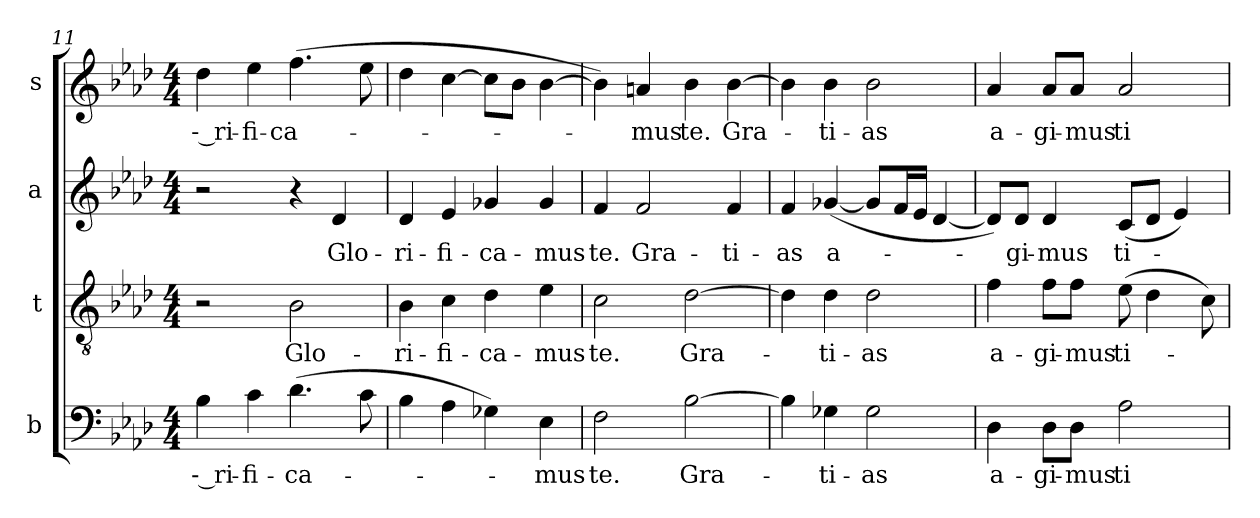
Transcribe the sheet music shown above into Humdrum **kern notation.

**kern	**text	**kern	**text	**kern	**text	**kern	**text
*part4	*part4	*part3	*part3	*part2	*part2	*part1	*part1
*staff4	*staff4	*staff3	*staff3	*staff2	*staff2	*staff1	*staff1
*I"b	*	*I"t	*	*I"a	*	*I"s	*
!!LO:PB:g=z
*clefF4	*	*clefGv2	*	*clefG2	*	*clefG2	*
*	*	*ITrd7c12	*	*	*	*	*
*k[b-e-a-d-]	*	*k[b-e-a-d-]	*	*k[b-e-a-d-]	*	*k[b-e-a-d-]	*
*f:	*	*f:	*	*f:	*	*f:	*
*M4/4	*	*M4/4	*	*M4/4	*	*M4/4	*
=11	=11	=11	=11	=11	=11	=11	=11
!	!LO:LY:b:color=#000000	!	!	!	!	!	!
!	!	!	!	!	!	!	!LO:LY:b:color=#000000
4B-i\	-- ri-	2r	.	2r	.	4dd-i\	-- ri-
!	!LO:LY:b:color=#000000	!	!	!	!	!	!
!	!	!	!	!	!	!	!LO:LY:b:color=#000000
4ci\	-fi-	.	.	.	.	4ee-i\	-fi-
!	!LO:LY:b:color=#000000	!	!	!	!	!	!
!	!	!	!LO:LY:b:color=#000000	!	!	!	!
!	!	!	!	!	!	!	!LO:LY:b:color=#000000
(4.d-i\	-ca-	2BB-i\	Glo-	4r	.	(4.ffi\	-ca-
!	!	!	!	!	!LO:LY:b:color=#000000	!	!
.	.	.	.	4d-i/	Glo-	.	.
8ci\	.	.	.	.	.	8ee-i\	.
=12	=12	=12	=12	=12	=12	=12	=12
!	!	!	!LO:LY:b:color=#000000	!	!	!	!
!	!	!	!	!	!LO:LY:b:color=#000000	!	!
4B-i\	.	4BB-i\	-ri-	4d-i/	-ri-	4dd-i\	.
!	!	!	!LO:LY:b:color=#000000	!	!	!	!
!	!	!	!	!	!LO:LY:b:color=#000000	!	!
4A-i\	.	4Ci\	-fi-	4e-i/	-fi-	[4cci\	.
!	!	!	!LO:LY:b:color=#000000	!	!	!	!
!	!	!	!	!	!LO:LY:b:color=#000000	!	!
4G-Xi\)	.	4D-i\	-ca-	4g-Xi/	-ca-	8cci\L]	.
.	.	.	.	.	.	8b-i\J	.
!	!LO:LY:b:color=#000000	!	!	!	!	!	!
!	!	!	!LO:LY:b:color=#000000	!	!	!	!
!	!	!	!	!	!LO:LY:b:color=#000000	!	!
4E-i\	-mus	4E-i\	-mus	4g-i/	-mus	[4b-i\	.
=13	=13	=13	=13	=13	=13	=13	=13
!	!LO:LY:b:color=#000000	!	!	!	!	!	!
!	!	!	!LO:LY:b:color=#000000	!	!	!	!
!	!	!	!	!	!LO:LY:b:color=#000000	!	!
2Fi\	te.	2Ci\	te.	4fi/	te.	4b-i\])	.
!	!	!	!	!	!LO:LY:b:color=#000000	!	!
!	!	!	!	!	!	!	!LO:LY:b:color=#000000
.	.	.	.	2fi/	Gra-	4ani/	-mus
!	!LO:LY:b:color=#000000	!	!	!	!	!	!
!	!	!	!LO:LY:b:color=#000000	!	!	!	!
!	!	!	!	!	!	!	!LO:LY:b:color=#000000
[2B-i\	Gra-	[2D-i\	Gra-	.	.	4b-i\	te.
!	!	!	!	!	!LO:LY:b:color=#000000	!	!
!	!	!	!	!	!	!	!LO:LY:b:color=#000000
.	.	.	.	4fi/	-ti-	[4b-i\	Gra-
=14	=14	=14	=14	=14	=14	=14	=14
!	!	!	!	!	!LO:LY:b:color=#000000	!	!
4B-i\]	.	4D-i\]	.	4fi/	-as	4b-i\]	.
!	!LO:LY:b:color=#000000	!	!	!	!	!	!
!	!	!	!LO:LY:b:color=#000000	!	!	!	!
!	!	!	!	!	!LO:LY:b:color=#000000	!	!
!	!	!	!	!	!	!	!LO:LY:b:color=#000000
4G-Xi\	-ti-	4D-i\	-ti-	([4g-Xi/	a-	4b-i\	-ti-
!	!LO:LY:b:color=#000000	!	!	!	!	!	!
!	!	!	!LO:LY:b:color=#000000	!	!	!	!
!	!	!	!	!	!	!	!LO:LY:b:color=#000000
2G-i\	-as	2D-i\	-as	8g-i/L]	.	2b-i\	-as
.	.	.	.	16fi/L	.	.	.
.	.	.	.	16e-i/JJ	.	.	.
.	.	.	.	[4d-i/	.	.	.
=15	=15	=15	=15	=15	=15	=15	=15
!	!LO:LY:b:color=#000000	!	!	!	!	!	!
!	!	!	!LO:LY:b:color=#000000	!	!	!	!
!	!	!	!	!	!	!	!LO:LY:b:color=#000000
4D-i\	a-	4Fi\	a-	8d-i/L])	.	4a-i/	a-
!	!	!	!	!	!LO:LY:b:color=#000000	!	!
.	.	.	.	8d-i/J	-gi-	.	.
!	!LO:LY:b:color=#000000	!	!	!	!	!	!
!	!	!	!LO:LY:b:color=#000000	!	!	!	!
!	!	!	!	!	!LO:LY:b:color=#000000	!	!
!	!	!	!	!	!	!	!LO:LY:b:color=#000000
8D-i\L	-gi-	8Fi\L	-gi-	4d-i/	-mus	8a-i/L	-gi-
!	!LO:LY:b:color=#000000	!	!	!	!	!	!
!	!	!	!LO:LY:b:color=#000000	!	!	!	!
!	!	!	!	!	!	!	!LO:LY:b:color=#000000
8D-i\J	-mus	8Fi\J	-mus	.	.	8a-i/J	-mus
!	!LO:LY:b:color=#000000	!	!	!	!	!	!
!	!	!	!LO:LY:b:color=#000000	!	!	!	!
!	!	!	!	!	!LO:LY:b:color=#000000	!	!
!	!	!	!	!	!	!	!LO:LY:b:color=#000000
2A-i\	ti-	(8E-i\	ti-	(8ci/L	ti-	2a-i/	ti-
.	.	4D-i\	.	8d-i/J	.	.	.
.	.	.	.	4e-i/)	.	.	.
.	.	8Ci\)	.	.	.	.	.
=	=	=	=	=	=	=	=
*-	*-	*-	*-	*-	*-	*-	*-
